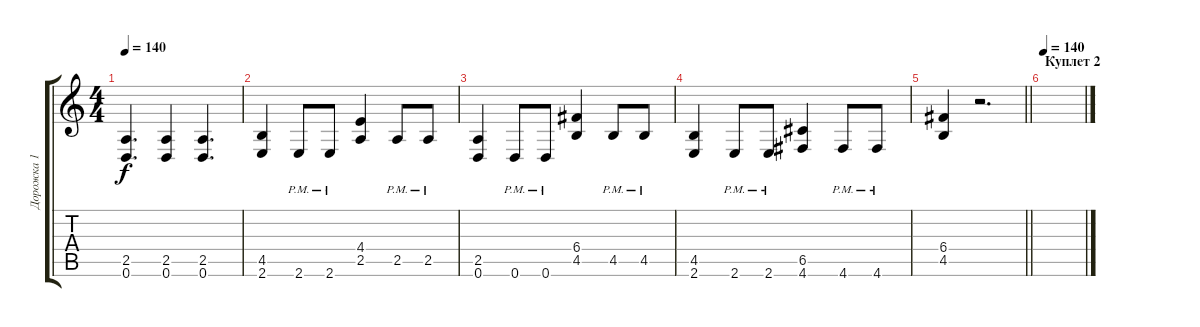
\track ("Дорожка 1" "Дорожка 1") {instrument acousticguitarsteel}
\staff {score tabs}
\tuning (D4 A3 F3 C3 G2 D2) {hide}
\ts (4 4)
\tempo 140
\clef g2
\ks c
(2.5 0.6).4{d dy f} (2.5 0.6).4 (2.5 0.6).4{d} |
(4.5 2.6).4 2.6{pm}.8 2.6{pm}.8 (4.4 2.5).4 2.5{pm}.8 2.5{pm}.8 |
(2.5 0.6).4 0.6{pm}.8 0.6{pm}.8 (6.4 4.5).4 4.5{pm}.8 4.5{pm}.8 |
(4.5 2.6).4 2.6{pm}.8 2.6{pm}.8 (6.5 4.6).4 4.6{pm}.8 4.6{pm}.8 |
\barLineRight lightlight
(6.4 4.5).4 r.2{d} |
\section ("" "Куплет 2 ")
\tempo 140
